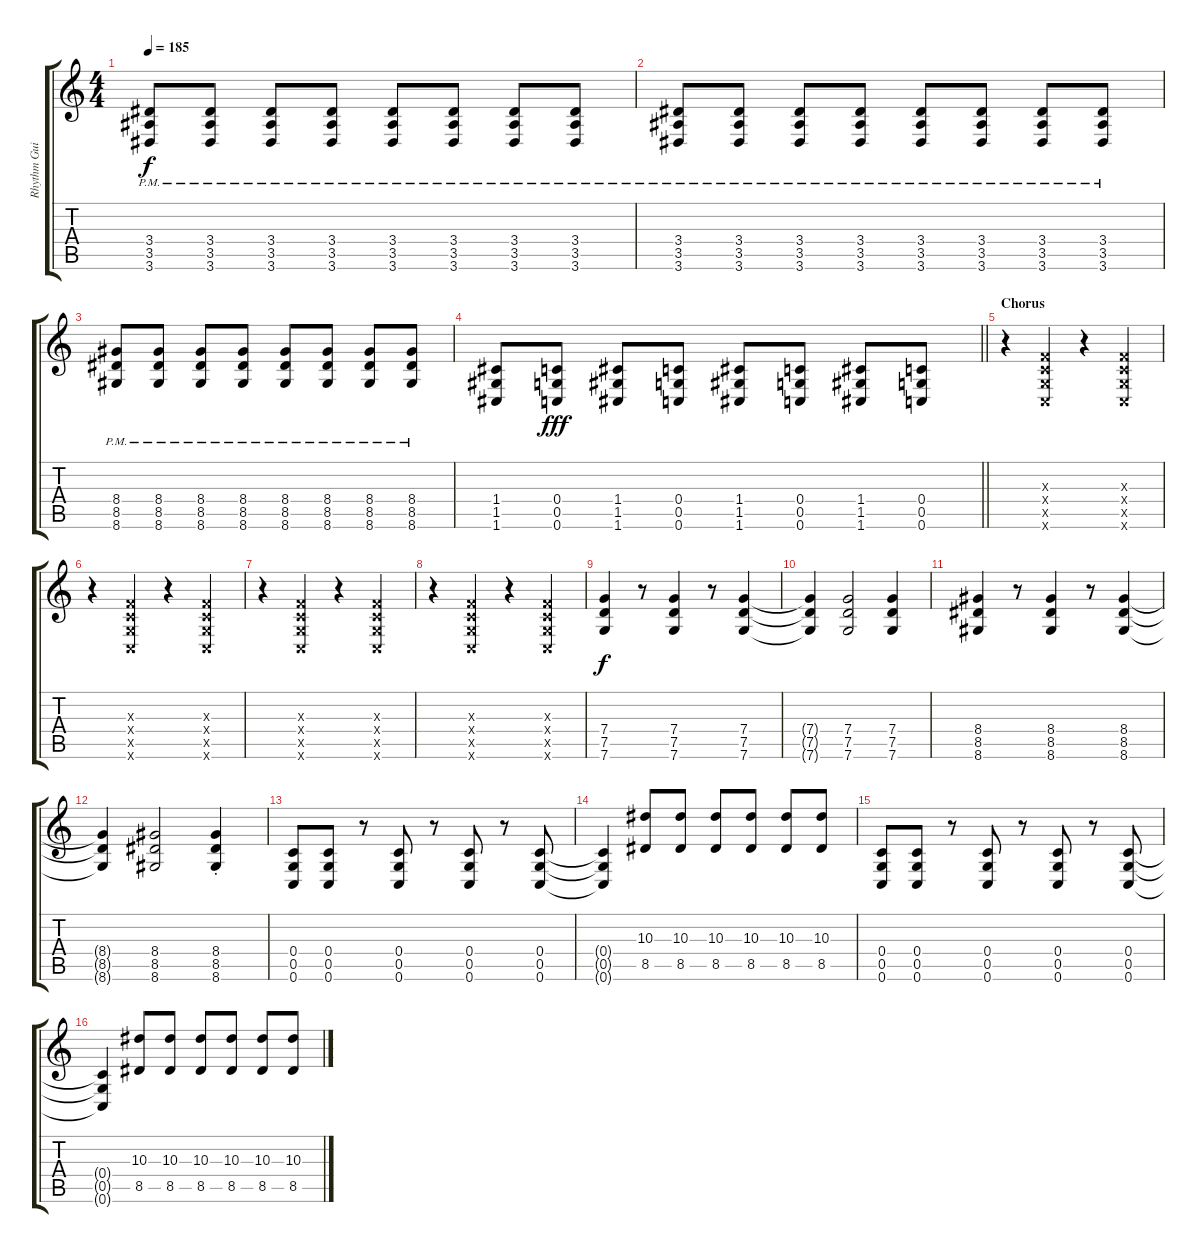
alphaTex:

\track ("Rhythm Guitar" "Rhythm Gui") {instrument overdrivenguitar}
\staff {score tabs}
\tuning (D4 A3 F3 C3 G2 C2) {hide}
\ts (4 4)
\tempo 185
\clef g2
\ks c
(3.4{pm} 3.5{pm} 3.6{pm}).8{dy f} (3.4{pm} 3.5{pm} 3.6{pm}).8 (3.4{pm} 3.5{pm} 3.6{pm}).8 (3.4{pm} 3.5{pm} 3.6{pm}).8 (3.4{pm} 3.5{pm} 3.6{pm}).8 (3.4{pm} 3.5{pm} 3.6{pm}).8 (3.4{pm} 3.5{pm} 3.6{pm}).8 (3.4{pm} 3.5{pm} 3.6{pm}).8 |
(3.4{pm} 3.5{pm} 3.6{pm}).8 (3.4{pm} 3.5{pm} 3.6{pm}).8 (3.4{pm} 3.5{pm} 3.6{pm}).8 (3.4{pm} 3.5{pm} 3.6{pm}).8 (3.4{pm} 3.5{pm} 3.6{pm}).8 (3.4{pm} 3.5{pm} 3.6{pm}).8 (3.4{pm} 3.5{pm} 3.6{pm}).8 (3.4{pm} 3.5{pm} 3.6{pm}).8 |
(8.4{pm} 8.5{pm} 8.6{pm}).8 (8.4{pm} 8.5{pm} 8.6{pm}).8 (8.4{pm} 8.5{pm} 8.6{pm}).8 (8.4{pm} 8.5{pm} 8.6{pm}).8 (8.4{pm} 8.5{pm} 8.6{pm}).8 (8.4{pm} 8.5{pm} 8.6{pm}).8 (8.4{pm} 8.5{pm} 8.6{pm}).8 (8.4{pm} 8.5{pm} 8.6{pm}).8 |
\barLineRight lightlight
(1.4 1.5 1.6).8 (0.4 0.5 0.6).8{dy fff} (1.4 1.5 1.6).8 (0.4 0.5 0.6).8 (1.4 1.5 1.6).8 (0.4 0.5 0.6).8 (1.4 1.5 1.6).8 (0.4 0.5 0.6).8 |
\section ("" "Chorus")
r.4 (0.3{x} 0.4{x} 0.5{x} 0.6{x}).4 r.4 (0.3{x} 0.4{x} 0.5{x} 0.6{x}).4 |
r.4 (0.3{x} 0.4{x} 0.5{x} 0.6{x}).4 r.4 (0.3{x} 0.4{x} 0.5{x} 0.6{x}).4 |
r.4 (0.3{x} 0.4{x} 0.5{x} 0.6{x}).4 r.4 (0.3{x} 0.4{x} 0.5{x} 0.6{x}).4 |
r.4 (0.3{x} 0.4{x} 0.5{x} 0.6{x}).4 r.4 (0.3{x} 0.4{x} 0.5{x} 0.6{x}).4 |
(7.4 7.5 7.6).4{dy f} r.8 (7.4 7.5 7.6).4 r.8 (7.4 7.5 7.6).4 |
(7.4{t} 7.5{t} 7.6{t}).4 (7.4 7.5 7.6).2 (7.4 7.5 7.6).4 |
(8.4 8.5 8.6).4 r.8 (8.4 8.5 8.6).4 r.8 (8.4 8.5 8.6).4 |
(8.4{t} 8.5{t} 8.6{t}).4 (8.4 8.5 8.6).2 (8.4{st} 8.5{st} 8.6{st}).4 |
(0.4 0.5 0.6).8{volume 10 balance 16} (0.4 0.5 0.6).8 r.8 (0.4 0.5 0.6).8 r.8 (0.4 0.5 0.6).8 r.8 (0.4 0.5 0.6).8 |
(0.4{t} 0.5{t} 0.6{t}).4 (10.3 8.5).8 (10.3 8.5).8 (10.3 8.5).8 (10.3 8.5).8 (10.3 8.5).8 (10.3 8.5).8 |
(0.4 0.5 0.6).8 (0.4 0.5 0.6).8 r.8 (0.4 0.5 0.6).8 r.8 (0.4 0.5 0.6).8 r.8 (0.4 0.5 0.6).8 |
(0.4{t} 0.5{t} 0.6{t}).4 (10.3 8.5).8 (10.3 8.5).8 (10.3 8.5).8 (10.3 8.5).8 (10.3 8.5).8 (10.3 8.5).8
